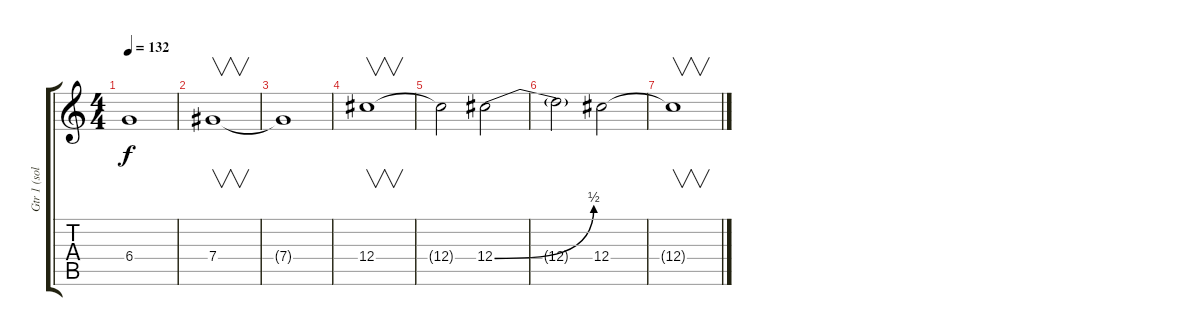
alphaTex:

\track ("Gtr 1 (solos)" "Gtr 1 (sol") {instrument distortionguitar}
\staff {score tabs}
\tuning (Eb4 Bb3 Gb3 Db3 Ab2 Eb2) {hide}
\ts (4 4)
\tempo 132
\clef g2
\ks c
6.4{t}.1{dy f} |
7.4.1{v} |
7.4{t}.1{volume 0} |
12.4.1{v} |
12.4{t}.2 12.4{be (bend 0 0 60 2)}.2 |
12.4{t}.2 12.4.2 |
12.4{t}.1{v}
